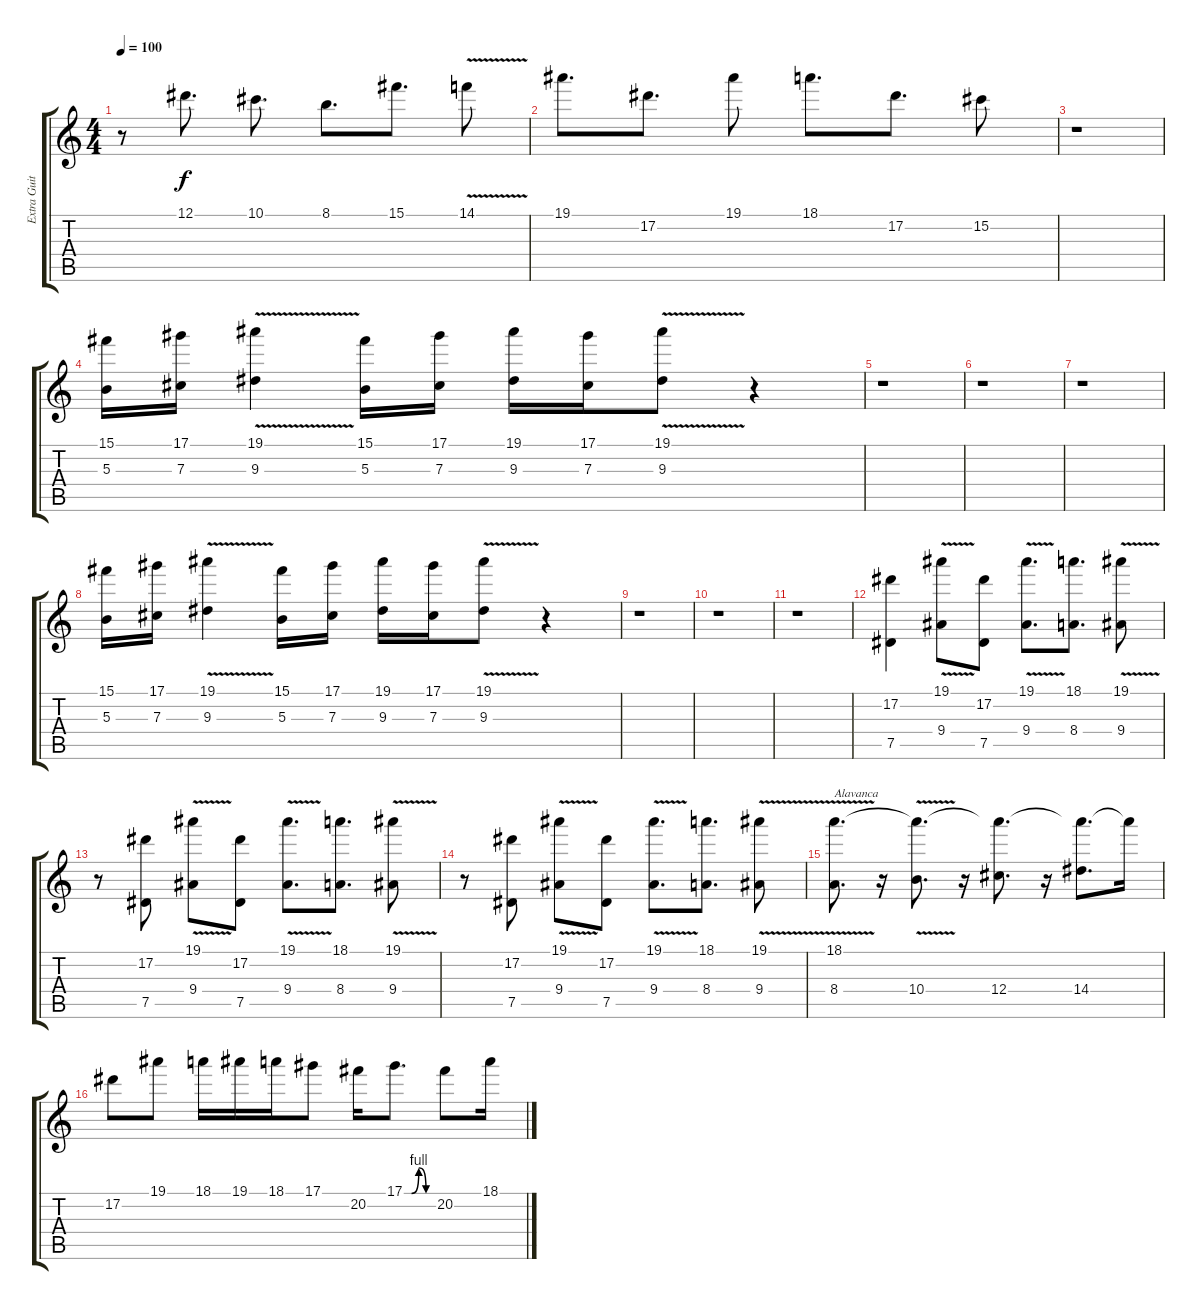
\track ("Extra Guitars" "Extra Guit") {instrument distortionguitar}
\staff {score tabs}
\tuning (Eb4 Bb3 Gb3 Db3 Ab2 Eb2) {hide}
\ts (4 4)
\tempo 100
\clef g2
\ks c
r.8{dy f} 12.1.8{d} 10.1.8{d} 8.1.8{d} 15.1.8{d} 14.1{v}.8 |
19.1.8{d} 17.2.8{d} 19.1.8 18.1.8{d} 17.2.8{d} 15.2.8 |
r.1 |
(15.1 5.3).16 (17.1 7.3).16 (19.1{v} 9.3).4 (15.1 5.3).16 (17.1 7.3).16 (19.1 9.3).16 (17.1 7.3).16 (19.1{v} 9.3).8 r.4 |
r.1 |
r.1 |
r.1 |
(15.1 5.3).16 (17.1 7.3).16 (19.1{v} 9.3).4 (15.1 5.3).16 (17.1 7.3).16 (19.1 9.3).16 (17.1 7.3).16 (19.1{v} 9.3).8 r.4 |
r.1 |
r.1 |
r.1 |
(17.2 7.5).4 (19.1{v} 9.4{v}).8 (17.2 7.5).8 (19.1{v} 9.4{v}).8{d} (18.1 8.4).8{d} (19.1{v} 9.4{v}).8 |
r.8 (17.2 7.5).8 (19.1{v} 9.4{v}).8 (17.2 7.5).8 (19.1{v} 9.4{v}).8{d} (18.1 8.4).8{d} (19.1{v} 9.4{v}).8 |
r.8 (17.2 7.5).8 (19.1{v} 9.4{v}).8 (17.2 7.5).8 (19.1{v} 9.4{v}).8{d} (18.1 8.4).8{d} (19.1{v} 9.4{v}).8 |
(18.1{v} 8.4{v}).8{d txt "Alavanca"} r.16 (18.1{t} 10.4).8{d} r.16 (18.1{t} 12.4).8{d} r.16 (18.1{t} 14.4).8{d} 18.1{t}.16 |
17.2.8 19.1.8 18.1.16 19.1.16 18.1.16 17.1.8 20.2.16 17.1{be (custom 0 0 15 0 30 4 45 0 60 0)}.8{d} 20.2.8 18.1.16
